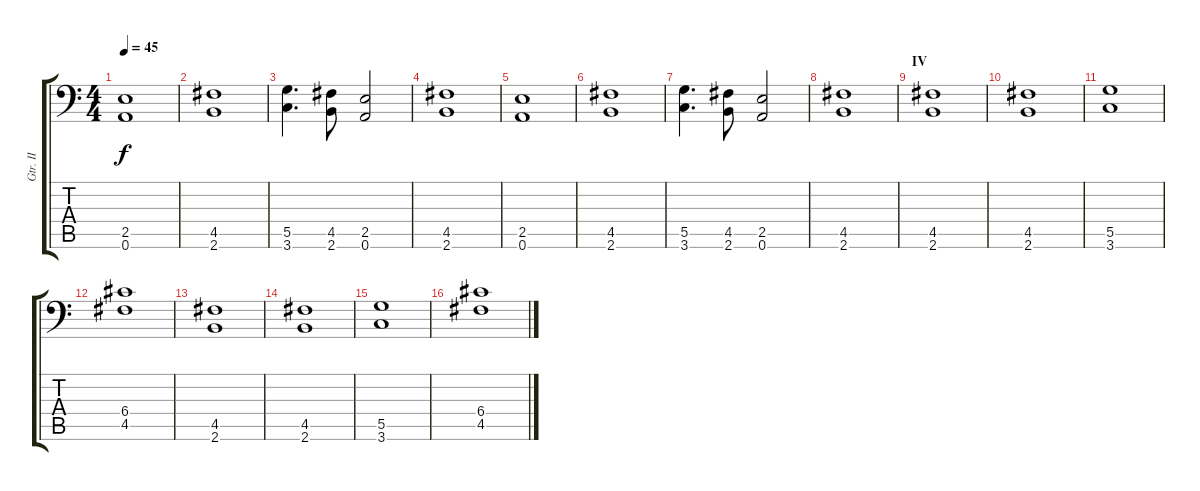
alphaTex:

\track ("Gtr. II" "Gtr. II") {instrument distortionguitar}
\staff {score tabs}
\tuning (A3 E3 C3 G2 D2 A1) {hide}
\ts (4 4)
\tempo 45
\clef f4
\ks c
(2.5 0.6).1{dy f} |
(4.5 2.6).1 |
(5.5 3.6).4{d} (4.5 2.6).8 (2.5 0.6).2 |
(4.5 2.6).1 |
(2.5 0.6).1 |
(4.5 2.6).1 |
(5.5 3.6).4{d} (4.5 2.6).8 (2.5 0.6).2 |
(4.5 2.6).1 |
\section ("" "IV")
(4.5 2.6).1 |
(4.5 2.6).1 |
(5.5 3.6).1 |
(6.4 4.5).1 |
(4.5 2.6).1 |
(4.5 2.6).1 |
(5.5 3.6).1 |
(6.4 4.5).1
